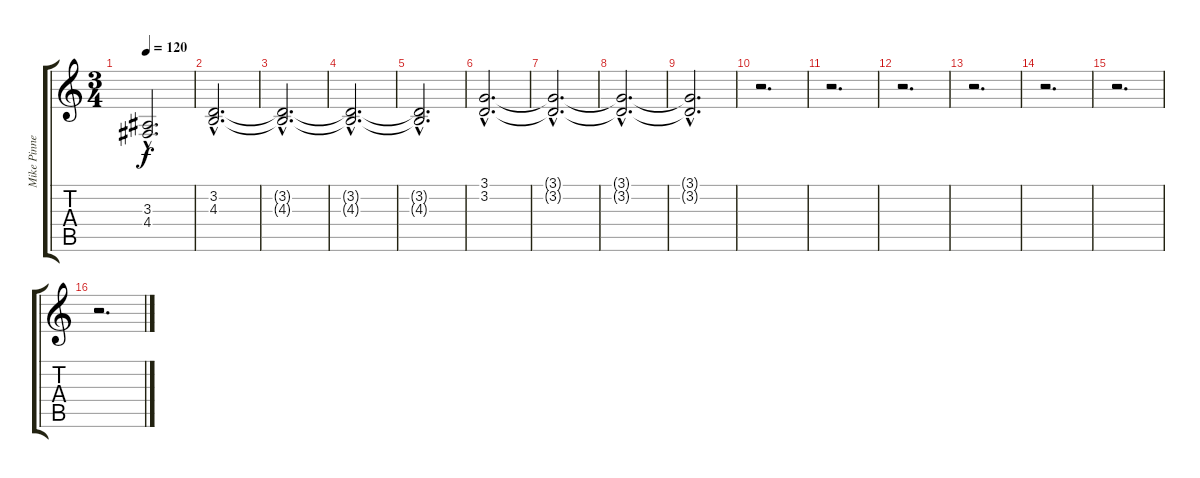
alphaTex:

\track ("Mike Pinnella (Strings)" "Mike Pinne") {instrument stringensemble1}
\staff {score tabs}
\tuning (E4 B3 G3 D3 A2 E2) {hide}
\ts (3 4)
\tempo 120
\clef g2
\ks c
(3.3{hac t} 4.4{hac t}).2{d dy f} |
(3.2{hac} 4.3{hac}).2{d} |
(3.2{hac t} 4.3{hac t}).2{d} |
(3.2{hac t} 4.3{hac t}).2{d} |
(3.2{hac t} 4.3{hac t}).2{d} |
(3.1{hac} 3.2{hac}).2{d} |
(3.1{hac t} 3.2{hac t}).2{d} |
(3.1{hac t} 3.2{hac t}).2{d} |
(3.1{hac t} 3.2{hac t}).2{d} |
r.2{d} |
r.2{d} |
r.2{d} |
r.2{d} |
r.2{d} |
r.2{d} |
r.2{d}
